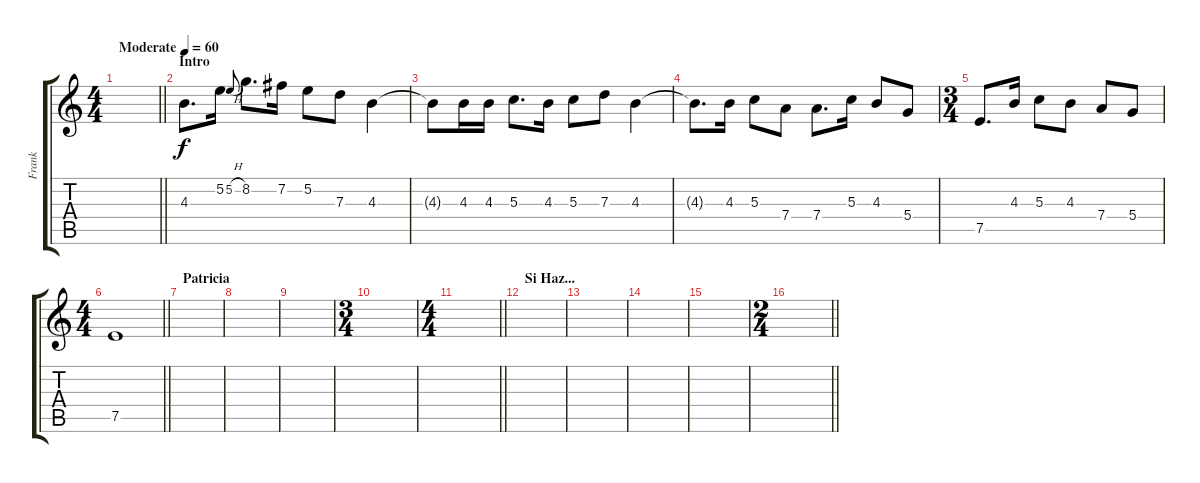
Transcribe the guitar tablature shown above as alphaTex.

\track ("Frank" "Frank") {instrument acousticguitarnylon}
\staff {score tabs}
\tuning (E4 B3 G3 D3 A2 E2) {hide}
\ts (4 4)
\tempo (60 "Moderate")
\clef g2
\barLineRight lightlight
\ks c
|
\section ("" "Intro")
4.3.8{d} 5.2.16 5.2{h}.8{gr onbeat} 8.2.8{d} 7.2.16 5.2.8 7.3.8 4.3.4 |
4.3{t}.8 4.3.16 4.3.16 5.3.8{d} 4.3.16 5.3.8 7.3.8 4.3.4 |
4.3{t}.8{d} 4.3.16 5.3.8 7.4.8 7.4.8{d} 5.3.16 4.3.8 5.4.8 |
\ts (3 4)
7.5.8{d} 4.3.16 5.3.8 4.3.8 7.4.8 5.4.8 |
\ts (4 4)
\barLineRight lightlight
7.5.1 |
\section ("" "Patricia")
|
|
|
\ts (3 4)
|
\ts (4 4)
\barLineRight lightlight
|
\section ("" "Si Haz...")
|
|
|
|
\ts (2 4)
\barLineRight lightlight
